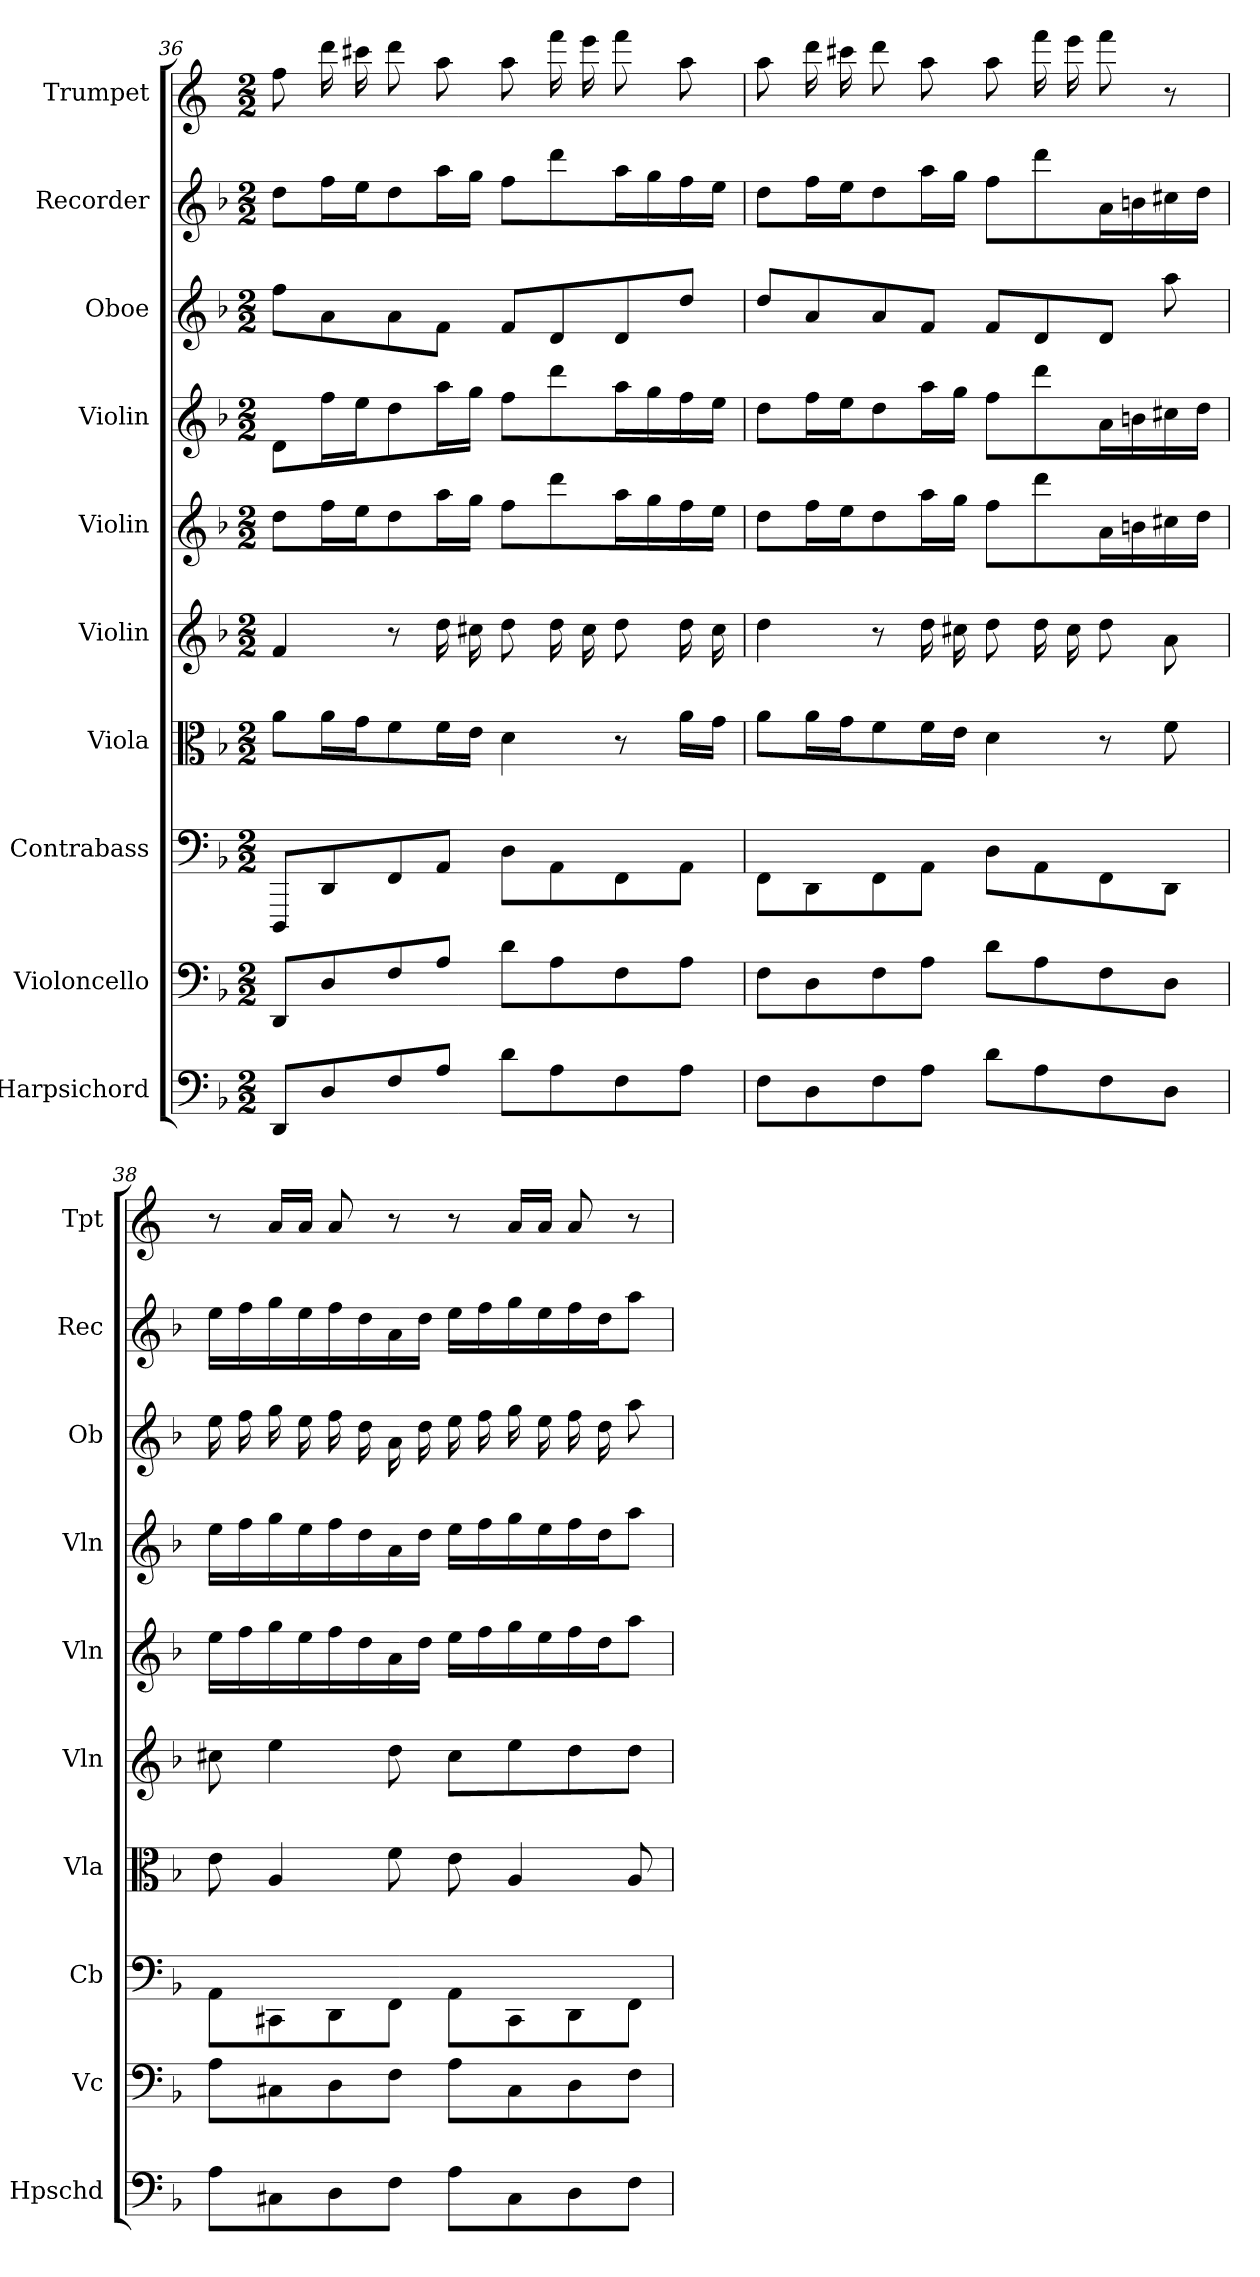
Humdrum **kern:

**kern	**kern	**kern	**kern	**kern	**kern	**kern	**kern	**kern	**kern
*part10	*part9	*part8	*part7	*part6	*part5	*part4	*part3	*part2	*part1
*staff10	*staff9	*staff8	*staff7	*staff6	*staff5	*staff4	*staff3	*staff2	*staff1
*I"Harpsichord	*I"Violoncello	*I"Contrabass	*I"Viola	*I"Violin	*I"Violin	*I"Violin	*I"Oboe	*I"Recorder	*I"Trumpet
*I'Hpschd	*I'Vc	*I'Cb	*I'Vla	*I'Vln	*I'Vln	*I'Vln	*I'Ob	*I'Rec	*I'Tpt
*clefF4	*clefF4	*clefF4	*clefC3	*clefG2	*clefG2	*clefG2	*clefG2	*clefG2	*clefG2
*	*	*ITrd7c12	*	*	*	*	*	*	*ITrd1c2
*k[b-]	*k[b-]	*k[b-]	*k[b-]	*k[b-]	*k[b-]	*k[b-]	*k[b-]	*k[b-]	*k[b-e-]
*F:	*F:	*F:	*F:	*F:	*F:	*F:	*F:	*F:	*B-:
*M2/2	*M2/2	*M2/2	*M2/2	*M2/2	*M2/2	*M2/2	*M2/2	*M2/2	*M2/2
=36	=36	=36	=36	=36	=36	=36	=36	=36	=36
8DD/L	8DD/L	8DDDD/L	8a\L	4f/	8dd\L	8d\L	8ff\L	8dd\L	8ee-\
8D/	8D/	8DDD/	16a\L	.	16ff\L	16ff\L	8a\	16ff\L	16ccc\
.	.	.	16g\J	.	16ee\J	16ee\J	.	16ee\J	16bbn\
8F/	8F/	8FFF/	8f\	8r	8dd\	8dd\	8a\	8dd\	8ccc\
8A/J	8A/J	8AAA/J	16f\L	16dd\	16aa\L	16aa\L	8f\J	16aa\L	8gg\
.	.	.	16e\JJ	16cc#X\	16gg\JJ	16gg\JJ	.	16gg\JJ	.
8d\L	8d\L	8DD\L	4d\	8dd\	8ff\L	8ff\L	8f/L	8ff\L	8gg\
8A\	8A\	8AAA\	.	16dd\	8ddd\	8ddd\	8d/	8ddd\	16eee-\
.	.	.	.	16cc#\	.	.	.	.	16ddd\
8F\	8F\	8FFF\	8r	8dd\	16aa\L	16aa\L	8d/	16aa\L	8eee-\
.	.	.	.	.	16gg\	16gg\	.	16gg\	.
8A\J	8A\J	8AAA\J	16a\LL	16dd\	16ff\	16ff\	8dd/J	16ff\	8gg\
.	.	.	16g\JJ	16cc#\	16ee\JJ	16ee\JJ	.	16ee\JJ	.
=37	=37	=37	=37	=37	=37	=37	=37	=37	=37
8F\L	8F\L	8FFF\L	8a\L	4dd\	8dd\L	8dd\L	8dd/L	8dd\L	8gg\
8D\	8D\	8DDD\	16a\L	.	16ff\L	16ff\L	8a/	16ff\L	16ccc\
.	.	.	16g\J	.	16ee\J	16ee\J	.	16ee\J	16bbn\
8F\	8F\	8FFF\	8f\	8r	8dd\	8dd\	8a/	8dd\	8ccc\
8A\J	8A\J	8AAA\J	16f\L	16dd\	16aa\L	16aa\L	8f/J	16aa\L	8gg\
.	.	.	16e\JJ	16cc#X\	16gg\JJ	16gg\JJ	.	16gg\JJ	.
8d\L	8d\L	8DD\L	4d\	8dd\	8ff\L	8ff\L	8f/L	8ff\L	8gg\
8A\	8A\	8AAA\	.	16dd\	8ddd\	8ddd\	8d/	8ddd\	16eee-\
.	.	.	.	16cc#\	.	.	.	.	16ddd\
8F\	8F\	8FFF\	8r	8dd\	16a\L	16a\L	8d/J	16a\L	8eee-\
.	.	.	.	.	16bn\	16bn\	.	16bn\	.
8D\J	8D\J	8DDD\J	8f\	8a\	16cc#X\	16cc#X\	8aa\	16cc#X\	8r
.	.	.	.	.	16dd\JJ	16dd\JJ	.	16dd\JJ	.
=38	=38	=38	=38	=38	=38	=38	=38	=38	=38
8A\L	8A\L	8AAA\L	8e\	8cc#X\	16ee\LL	16ee\LL	16ee\	16ee\LL	8r
.	.	.	.	.	16ff\	16ff\	16ff\	16ff\	.
8C#X\	8C#X\	8CCC#X\	4A/	4ee\	16gg\	16gg\	16gg\	16gg\	16g/LL
.	.	.	.	.	16ee\	16ee\	16ee\	16ee\	16g/JJ
8D\	8D\	8DDD\	.	.	16ff\	16ff\	16ff\	16ff\	8g/
.	.	.	.	.	16dd\	16dd\	16dd\	16dd\	.
8F\J	8F\J	8FFF\J	8f\	8dd\	16a\	16a\	16a\	16a\	8r
.	.	.	.	.	16dd\JJ	16dd\JJ	16dd\	16dd\JJ	.
8A\L	8A\L	8AAA\L	8e\	8cc#\L	16ee\LL	16ee\LL	16ee\	16ee\LL	8r
.	.	.	.	.	16ff\	16ff\	16ff\	16ff\	.
8C#\	8C#\	8CCC#\	4A/	8ee\	16gg\	16gg\	16gg\	16gg\	16g/LL
.	.	.	.	.	16ee\	16ee\	16ee\	16ee\	16g/JJ
8D\	8D\	8DDD\	.	8dd\	16ff\	16ff\	16ff\	16ff\	8g/
.	.	.	.	.	16dd\J	16dd\J	16dd\	16dd\J	.
8F\J	8F\J	8FFF\J	8A/	8dd\J	8aa\J	8aa\J	8aa\	8aa\J	8r
=	=	=	=	=	=	=	=	=	=
*-	*-	*-	*-	*-	*-	*-	*-	*-	*-
